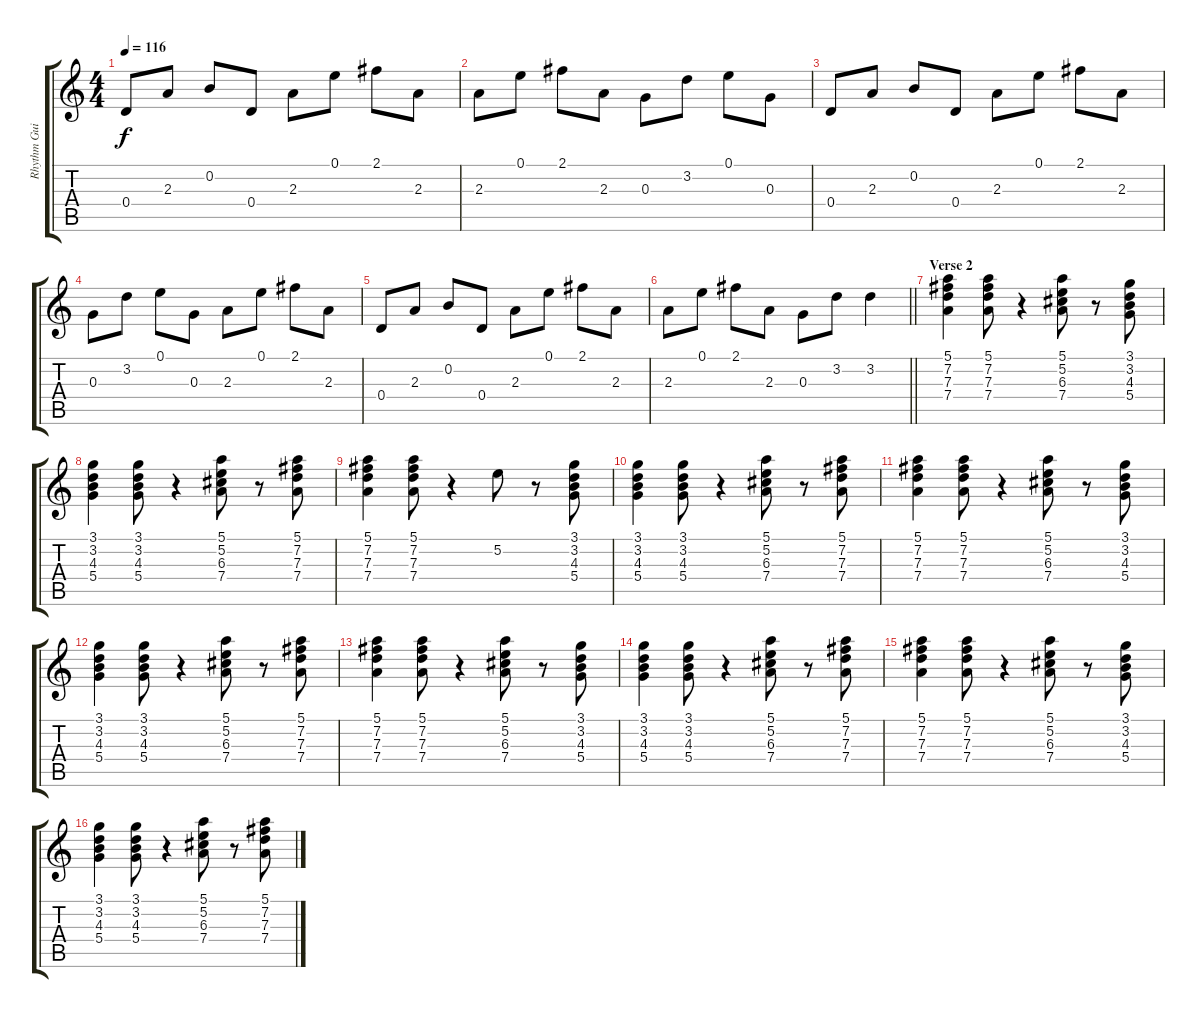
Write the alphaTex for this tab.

\track ("Rhythm Guitar 1" "Rhythm Gui") {instrument acousticguitarsteel}
\staff {score tabs}
\tuning (E4 B3 G3 D3 A2 E2) {hide}
\ts (4 4)
\tempo 116
\clef g2
\ks c
0.4.8{dy f} 2.3.8 0.2.8 0.4.8 2.3.8 0.1.8 2.1.8 2.3.8 |
2.3.8 0.1.8 2.1.8 2.3.8 0.3.8 3.2.8 0.1.8 0.3.8 |
0.4.8 2.3.8 0.2.8 0.4.8 2.3.8 0.1.8 2.1.8 2.3.8 |
0.3.8 3.2.8 0.1.8 0.3.8 2.3.8 0.1.8 2.1.8 2.3.8 |
0.4.8 2.3.8 0.2.8 0.4.8 2.3.8 0.1.8 2.1.8 2.3.8 |
\barLineRight lightlight
2.3.8 0.1.8 2.1.8 2.3.8 0.3.8 3.2.8 3.2.4 |
\section ("" "Verse 2")
(5.1 7.2 7.3 7.4).4{instrument distortionguitar} (5.1 7.2 7.3 7.4).8 r.4 (5.1 5.2 6.3 7.4).8 r.8 (3.1 3.2 4.3 5.4).8 |
(3.1 3.2 4.3 5.4).4 (3.1 3.2 4.3 5.4).8 r.4 (5.1 5.2 6.3 7.4).8 r.8 (5.1 7.2 7.3 7.4).8 |
(5.1 7.2 7.3 7.4).4 (5.1 7.2 7.3 7.4).8 r.4 5.2.8 r.8 (3.1 3.2 4.3 5.4).8 |
(3.1 3.2 4.3 5.4).4 (3.1 3.2 4.3 5.4).8 r.4 (5.1 5.2 6.3 7.4).8 r.8 (5.1 7.2 7.3 7.4).8 |
(5.1 7.2 7.3 7.4).4 (5.1 7.2 7.3 7.4).8 r.4 (5.1 5.2 6.3 7.4).8 r.8 (3.1 3.2 4.3 5.4).8 |
(3.1 3.2 4.3 5.4).4 (3.1 3.2 4.3 5.4).8 r.4 (5.1 5.2 6.3 7.4).8 r.8 (5.1 7.2 7.3 7.4).8 |
(5.1 7.2 7.3 7.4).4 (5.1 7.2 7.3 7.4).8 r.4 (5.1 5.2 6.3 7.4).8 r.8 (3.1 3.2 4.3 5.4).8 |
(3.1 3.2 4.3 5.4).4 (3.1 3.2 4.3 5.4).8 r.4 (5.1 5.2 6.3 7.4).8 r.8 (5.1 7.2 7.3 7.4).8 |
(5.1 7.2 7.3 7.4).4 (5.1 7.2 7.3 7.4).8 r.4 (5.1 5.2 6.3 7.4).8 r.8 (3.1 3.2 4.3 5.4).8 |
(3.1 3.2 4.3 5.4).4 (3.1 3.2 4.3 5.4).8 r.4 (5.1 5.2 6.3 7.4).8 r.8 (5.1 7.2 7.3 7.4).8
